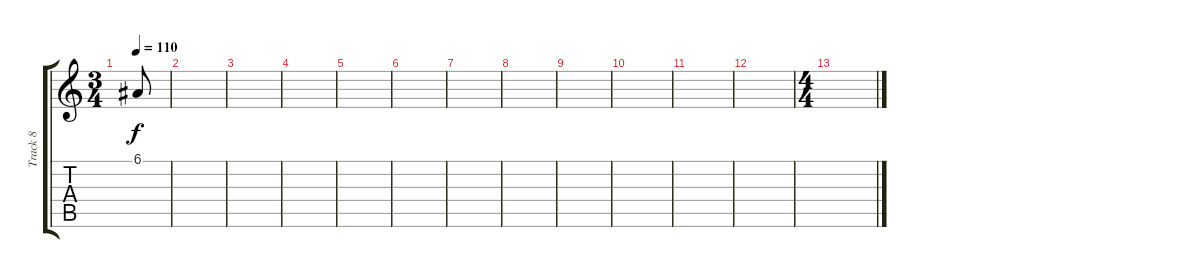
\track ("Track 8" "Track 8") {instrument orchestralharp}
\staff {score tabs}
\tuning (E4 B3 G3 D3 A2 E2) {hide}
\ts (3 4)
\tempo 110
\clef g2
\ks c
6.1.8{dy f} |
|
|
|
|
|
|
|
|
|
|
|
\ts (4 4)
